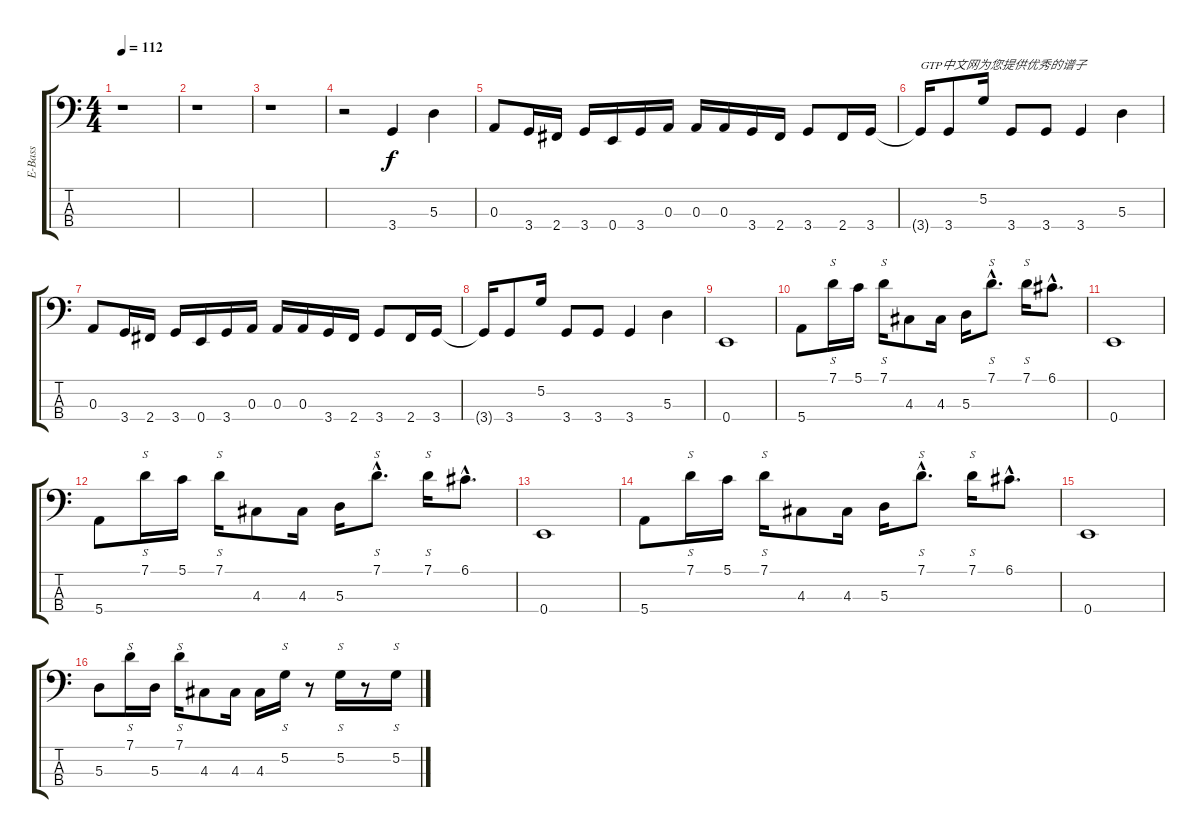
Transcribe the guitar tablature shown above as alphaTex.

\track ("E-Bass" "E-Bass") {instrument electricbassfinger}
\staff {score tabs}
\tuning (G2 D2 A1 E1) {hide}
\ts (4 4)
\tempo 112
\clef f4
\ks c
r.1{dy f instrument electricbassfinger} |
r.1 |
r.1 |
r.2 3.4.4 5.3.4 |
0.3.8 3.4.16 2.4.16 3.4.16 0.4.16 3.4.16 0.3.16 0.3.16 0.3.16 3.4.16 2.4.16 3.4.8 2.4.16 3.4.16 |
3.4{t}.16{txt "GTP中文网为您提供优秀的谱子"} 3.4.8 5.2.16 3.4.8 3.4.8 3.4.4 5.3.4 |
0.3.8 3.4.16 2.4.16 3.4.16 0.4.16 3.4.16 0.3.16 0.3.16 0.3.16 3.4.16 2.4.16 3.4.8 2.4.16 3.4.16 |
3.4{t}.16 3.4.8 5.2.16 3.4.8 3.4.8 3.4.4 5.3.4 |
0.4.1 |
5.4.8 7.1.16{s} 5.1.16 7.1.16{s} 4.3.8 4.3.16 5.3.16 7.1{hac}.8{s d} 7.1.16{s} 6.1{hac}.8{d} |
0.4.1 |
5.4.8 7.1.16{s} 5.1.16 7.1.16{s} 4.3.8 4.3.16 5.3.16 7.1{hac}.8{s d} 7.1.16{s} 6.1{hac}.8{d} |
0.4.1 |
5.4.8 7.1.16{s} 5.1.16 7.1.16{s} 4.3.8 4.3.16 5.3.16 7.1{hac}.8{s d} 7.1.16{s} 6.1{hac}.8{d} |
0.4.1 |
5.3.8 7.1.16{s} 5.3.16 7.1.16{s} 4.3.8 4.3.16 4.3.16 5.2.16{s} r.8 5.2.16{s} r.8 5.2.16{s}
